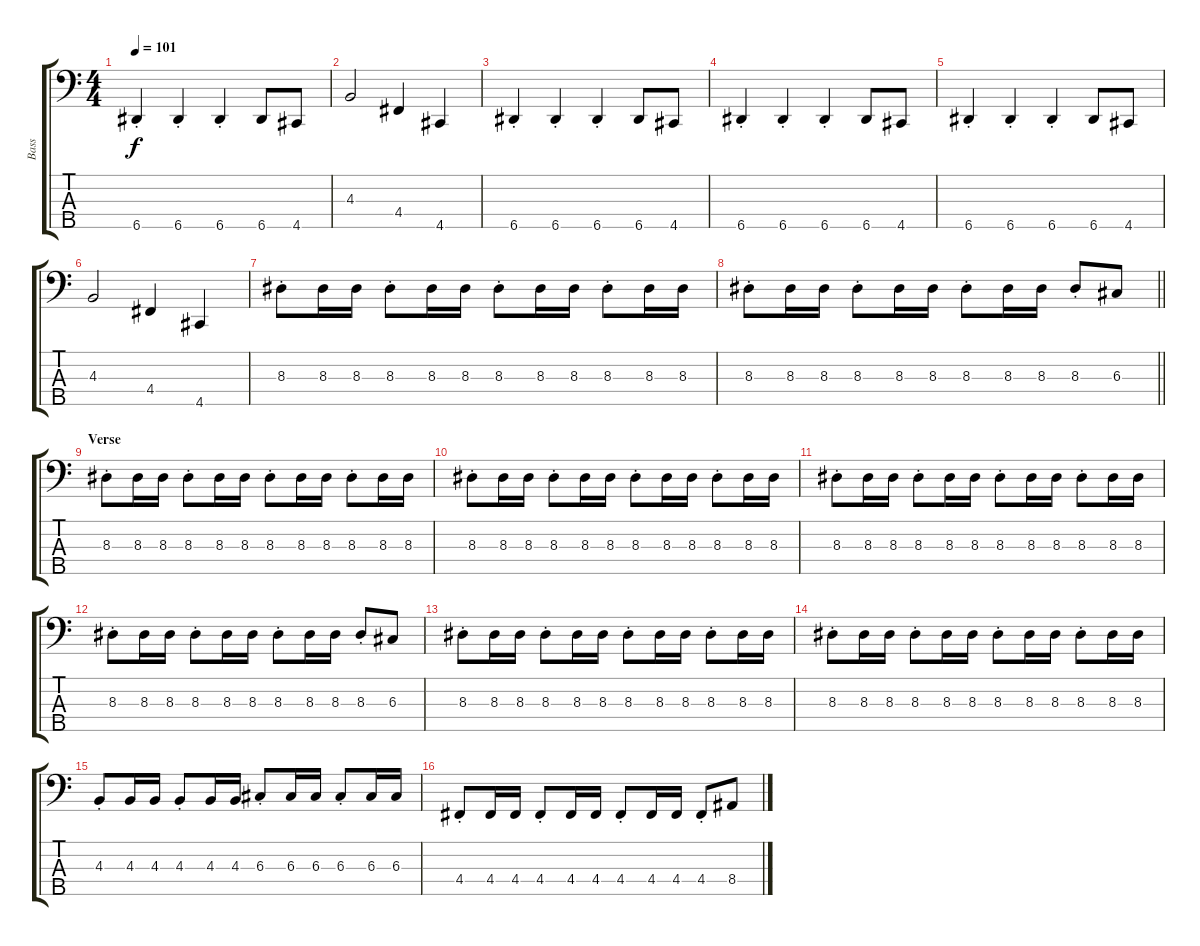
\track ("Bass" "Bass") {instrument electricbassfinger}
\staff {score tabs}
\tuning (F2 C2 G1 D1 A0) {hide}
\ts (4 4)
\tempo 101
\clef f4
\ks c
6.5{st}.4{dy f} 6.5{st}.4 6.5{st}.4 6.5.8 4.5.8 |
4.3.2 4.4.4 4.5.4 |
6.5{st}.4 6.5{st}.4 6.5{st}.4 6.5.8 4.5.8 |
6.5{st}.4 6.5{st}.4 6.5{st}.4 6.5.8 4.5.8 |
6.5{st}.4 6.5{st}.4 6.5{st}.4 6.5.8 4.5.8 |
4.3.2 4.4.4 4.5.4 |
8.3{st}.8 8.3.16 8.3.16 8.3{st}.8 8.3.16 8.3.16 8.3{st}.8 8.3.16 8.3.16 8.3{st}.8 8.3.16 8.3.16 |
\barLineRight lightlight
8.3{st}.8 8.3.16 8.3.16 8.3{st}.8 8.3.16 8.3.16 8.3{st}.8 8.3.16 8.3.16 8.3{st}.8 6.3.8 |
\section ("" "Verse")
8.3{st}.8 8.3.16 8.3.16 8.3{st}.8 8.3.16 8.3.16 8.3{st}.8 8.3.16 8.3.16 8.3{st}.8 8.3.16 8.3.16 |
8.3{st}.8 8.3.16 8.3.16 8.3{st}.8 8.3.16 8.3.16 8.3{st}.8 8.3.16 8.3.16 8.3{st}.8 8.3.16 8.3.16 |
8.3{st}.8 8.3.16 8.3.16 8.3{st}.8 8.3.16 8.3.16 8.3{st}.8 8.3.16 8.3.16 8.3{st}.8 8.3.16 8.3.16 |
8.3{st}.8 8.3.16 8.3.16 8.3{st}.8 8.3.16 8.3.16 8.3{st}.8 8.3.16 8.3.16 8.3{st}.8 6.3.8 |
8.3{st}.8 8.3.16 8.3.16 8.3{st}.8 8.3.16 8.3.16 8.3{st}.8 8.3.16 8.3.16 8.3{st}.8 8.3.16 8.3.16 |
8.3{st}.8 8.3.16 8.3.16 8.3{st}.8 8.3.16 8.3.16 8.3{st}.8 8.3.16 8.3.16 8.3{st}.8 8.3.16 8.3.16 |
4.3{st}.8 4.3.16 4.3.16 4.3{st}.8 4.3.16 4.3.16 6.3{st}.8 6.3.16 6.3.16 6.3{st}.8 6.3.16 6.3.16 |
4.4{st}.8 4.4.16 4.4.16 4.4{st}.8 4.4.16 4.4.16 4.4{st}.8 4.4.16 4.4.16 4.4{st}.8 8.4.8
